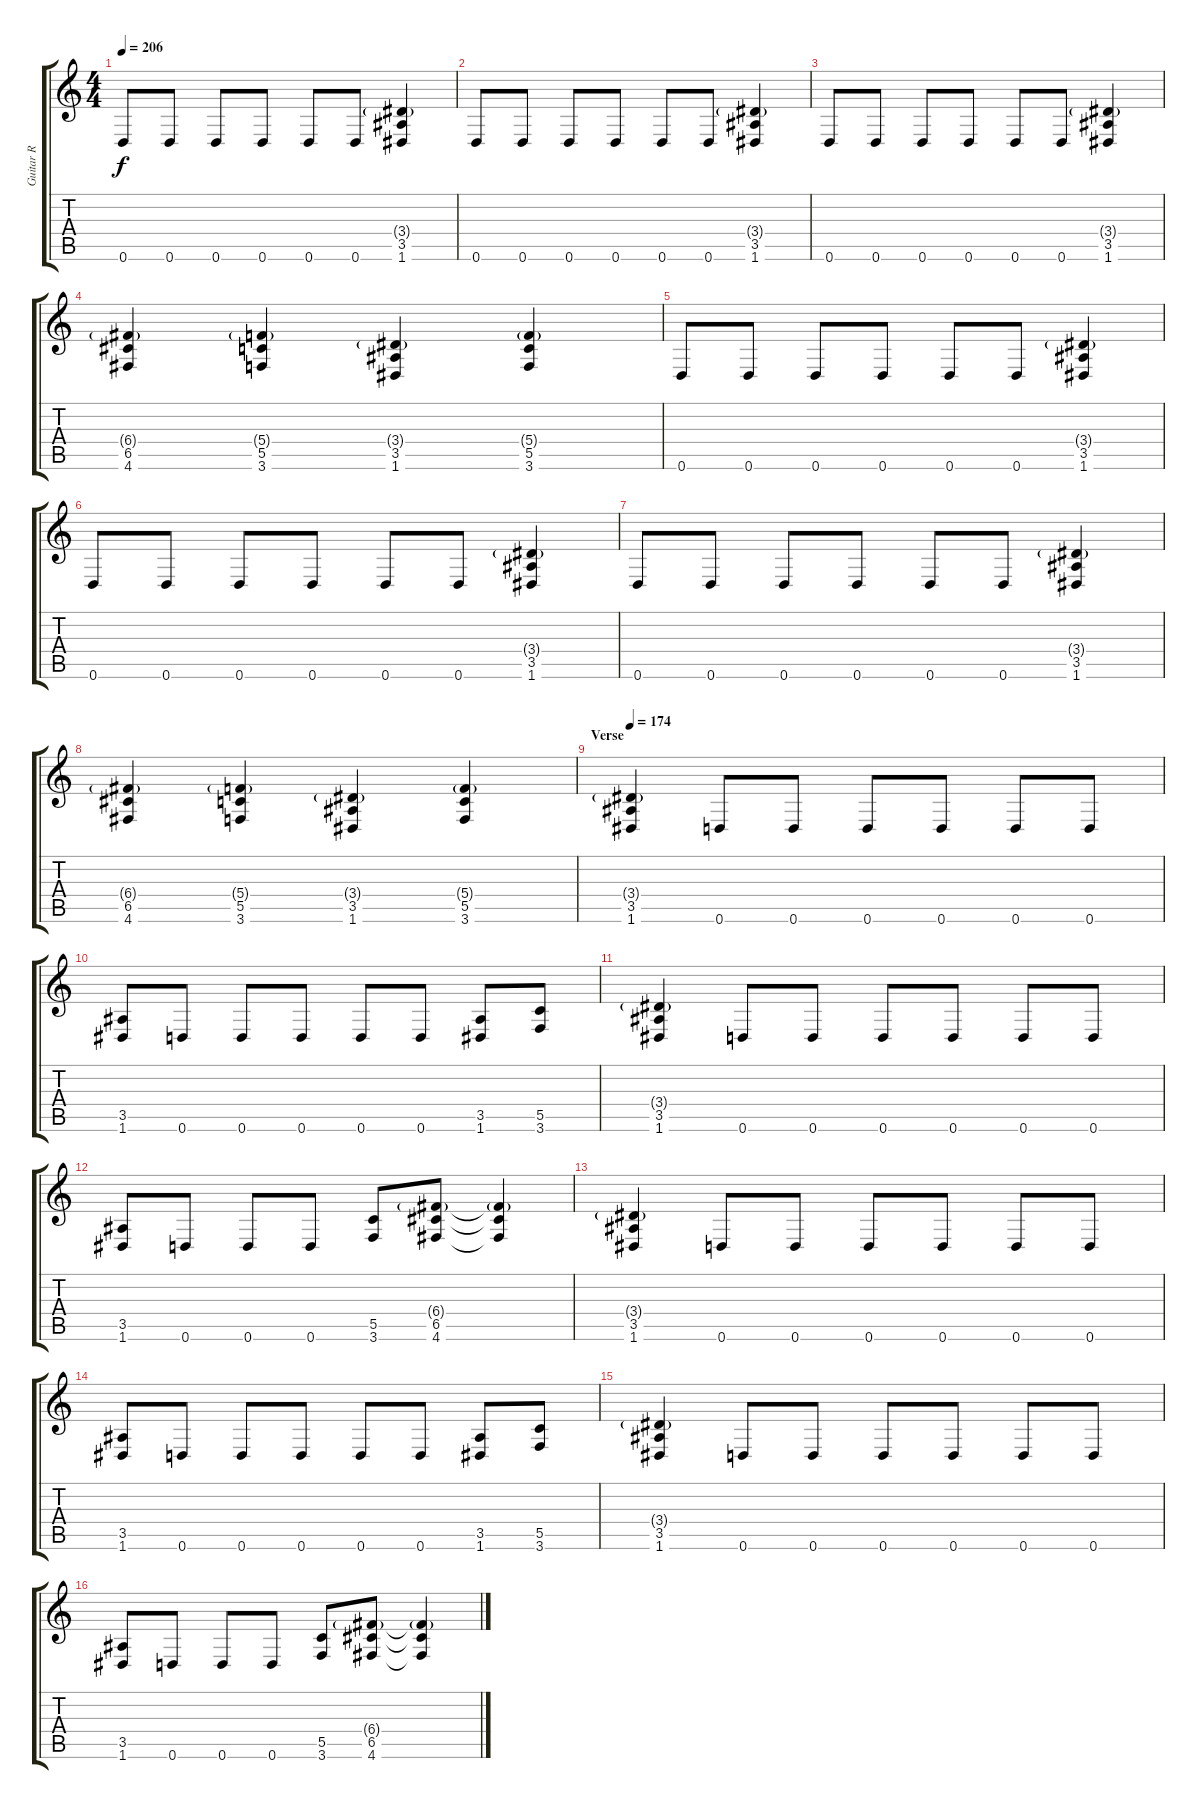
\track ("Guitar R" "Guitar R") {instrument distortionguitar}
\staff {score tabs}
\tuning (D4 A3 F3 C3 G2 D2) {hide}
\ts (4 4)
\tempo 206
\clef g2
\ks c
0.6.8{dy f} 0.6.8 0.6.8 0.6.8 0.6.8 0.6.8 (3.4{g} 3.5 1.6).4 |
0.6.8 0.6.8 0.6.8 0.6.8 0.6.8 0.6.8 (3.4{g} 3.5 1.6).4 |
0.6.8 0.6.8 0.6.8 0.6.8 0.6.8 0.6.8 (3.4{g} 3.5 1.6).4 |
(6.4{g} 6.5 4.6).4 (5.4{g} 5.5 3.6).4 (3.4{g} 3.5 1.6).4 (5.4{g} 5.5 3.6).4 |
0.6.8 0.6.8 0.6.8 0.6.8 0.6.8 0.6.8 (3.4{g} 3.5 1.6).4 |
0.6.8 0.6.8 0.6.8 0.6.8 0.6.8 0.6.8 (3.4{g} 3.5 1.6).4 |
0.6.8 0.6.8 0.6.8 0.6.8 0.6.8 0.6.8 (3.4{g} 3.5 1.6).4 |
(6.4{g} 6.5 4.6).4 (5.4{g} 5.5 3.6).4 (3.4{g} 3.5 1.6).4 (5.4{g} 5.5 3.6).4 |
\section ("" "Verse")
\tempo 174
(3.4{g} 3.5 1.6).4 0.6.8 0.6.8 0.6.8 0.6.8 0.6.8 0.6.8 |
(3.5 1.6).8 0.6.8 0.6.8 0.6.8 0.6.8 0.6.8 (3.5 1.6).8 (5.5 3.6).8 |
(3.4{g} 3.5 1.6).4 0.6.8 0.6.8 0.6.8 0.6.8 0.6.8 0.6.8 |
(3.5 1.6).8 0.6.8 0.6.8 0.6.8 (5.5 3.6).8 (6.4{g} 6.5 4.6).8 (6.4{g t} 6.5{t} 4.6{t}).4 |
(3.4{g} 3.5 1.6).4 0.6.8 0.6.8 0.6.8 0.6.8 0.6.8 0.6.8 |
(3.5 1.6).8 0.6.8 0.6.8 0.6.8 0.6.8 0.6.8 (3.5 1.6).8 (5.5 3.6).8 |
(3.4{g} 3.5 1.6).4 0.6.8 0.6.8 0.6.8 0.6.8 0.6.8 0.6.8 |
(3.5 1.6).8 0.6.8 0.6.8 0.6.8 (5.5 3.6).8 (6.4{g} 6.5 4.6).8 (6.4{g t} 6.5{t} 4.6{t}).4
